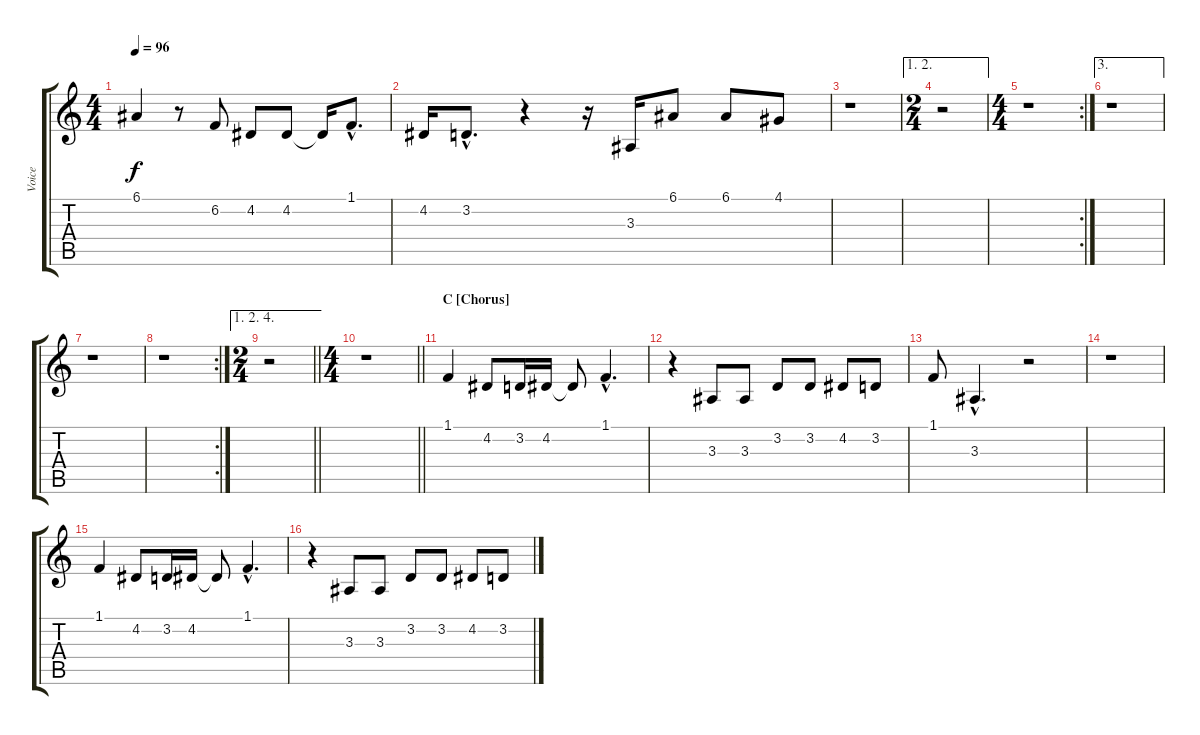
\track ("Voice" "Voice") {instrument altosax}
\staff {score tabs}
\tuning (E4 B3 G3 D3 A2 E2) {hide}
\ts (4 4)
\tempo 96
\clef g2
\ks c
6.1.4{dy f} r.8 6.2.8 4.2.8 4.2.8 4.2{t}.16 1.1{hac}.8{d} |
4.2.16 3.2{hac}.8{d} r.4 r.16 3.3.16 6.1.8 6.1.8 4.1.8 |
r.1 |
\ae (1 2)
\ts (2 4)
r.2 |
\rc 2
\ts (4 4)
r.1 |
\ae 3
r.1 |
r.1 |
\rc 2
r.1 |
\ae (1 2 4)
\ts (2 4)
\barLineRight lightlight
r.2 |
\ts (4 4)
\barLineRight lightlight
r.1 |
\section ("" "C [Chorus]")
1.1.4 4.2.8 3.2.16 4.2.16 4.2{t}.8 1.1{hac}.4{d} |
r.4 3.3.8 3.3.8 3.2.8 3.2.8 4.2.8 3.2.8 |
1.1.8 3.3{hac}.4{d} r.2 |
r.1 |
1.1.4 4.2.8 3.2.16 4.2.16 4.2{t}.8 1.1{hac}.4{d} |
r.4 3.3.8 3.3.8 3.2.8 3.2.8 4.2.8 3.2.8
